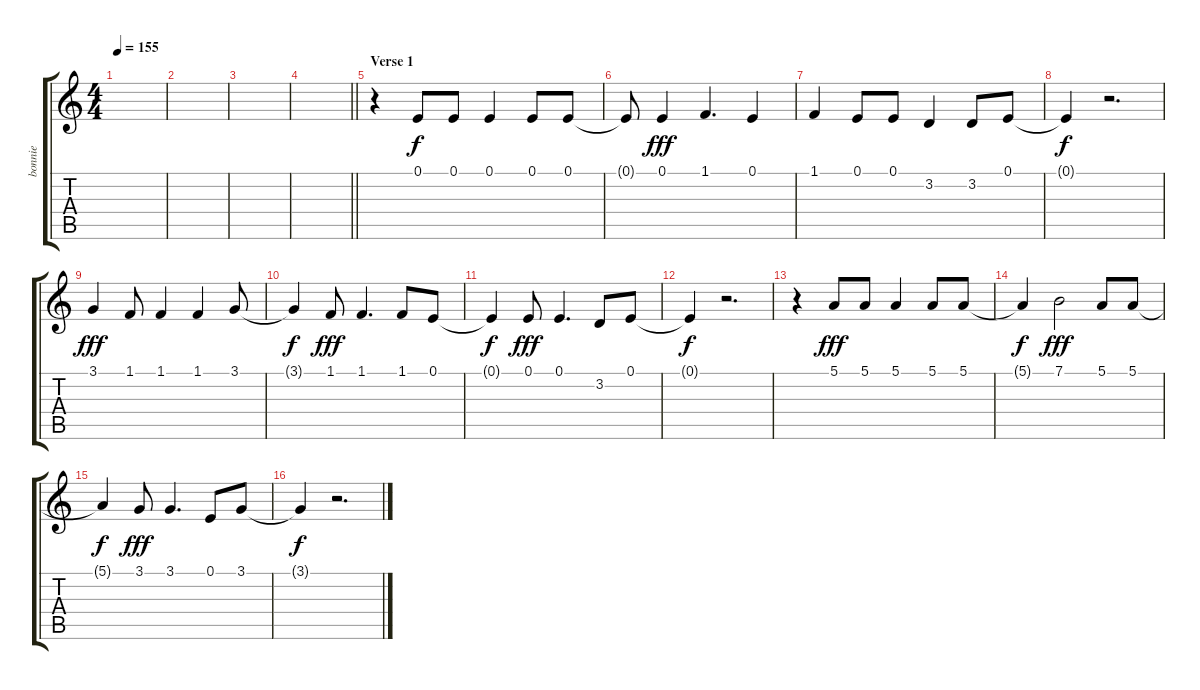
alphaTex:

\track ("bonnie" "bonnie") {instrument voiceoohs}
\staff {score tabs}
\tuning (E4 B3 G3 D3 A2 E2) {hide}
\ts (4 4)
\tempo 155
\clef g2
\ks c
|
|
|
\barLineRight lightlight
|
\section ("" "Verse 1")
r.4 0.1.8 0.1.8 0.1.4 0.1.8 0.1.8 |
0.1{t}.8{dy f} 0.1.4{dy fff} 1.1.4{d} 0.1.4 |
1.1.4 0.1.8 0.1.8 3.2.4 3.2.8 0.1.8 |
0.1{t}.4{dy f} r.2{d} |
3.1.4{dy fff} 1.1.8 1.1.4 1.1.4 3.1.8 |
3.1{t}.4{dy f} 1.1.8{dy fff} 1.1.4{d} 1.1.8 0.1.8 |
0.1{t}.4{dy f} 0.1.8{dy fff} 0.1.4{d} 3.2.8 0.1.8 |
0.1{t}.4{dy f} r.2{d} |
r.4 5.1.8{dy fff} 5.1.8 5.1.4 5.1.8 5.1.8 |
5.1{t}.4{dy f} 7.1.2{dy fff} 5.1.8 5.1.8 |
5.1{t}.4{dy f} 3.1.8{dy fff} 3.1.4{d} 0.1.8 3.1.8 |
3.1{t}.4{dy f} r.2{d}
